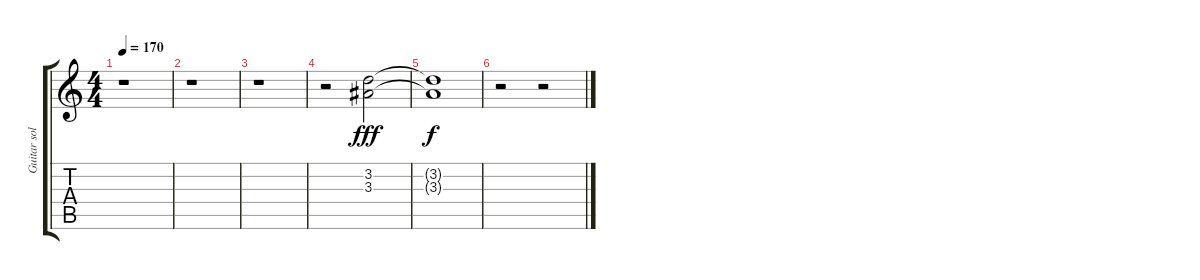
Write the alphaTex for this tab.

\track ("Guitar solo" "Guitar sol") {instrument overdrivenguitar}
\staff {score tabs}
\tuning (E4 B3 G3 D3 A2 E2) {hide}
\ts (4 4)
\tempo 170
\clef g2
\ks c
r.1{dy fff} |
r.1 |
r.1 |
r.2 (3.2 3.3).2 |
(3.2{t} 3.3{t}).1{dy f} |
r.2 r.2
